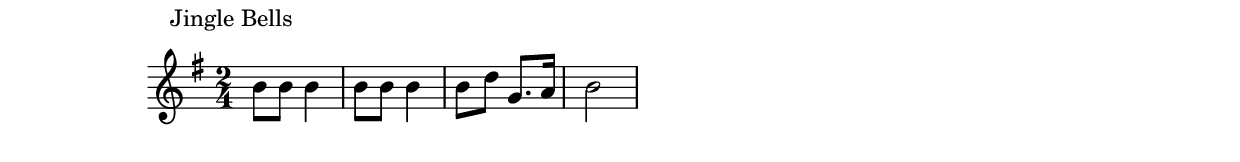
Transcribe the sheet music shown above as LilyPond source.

\version "2.10.0"
\relative c'' { 
		\clef treble
		\time 2/4
		\key g \major
		\once \override TextScript #'extra-offset = #'( -8.0 . 3.0 )
		b8^\markup{ "Jingle Bells" }
		b b4 b8 b8 b4 b8 d8 g,8. a16 b2
}
